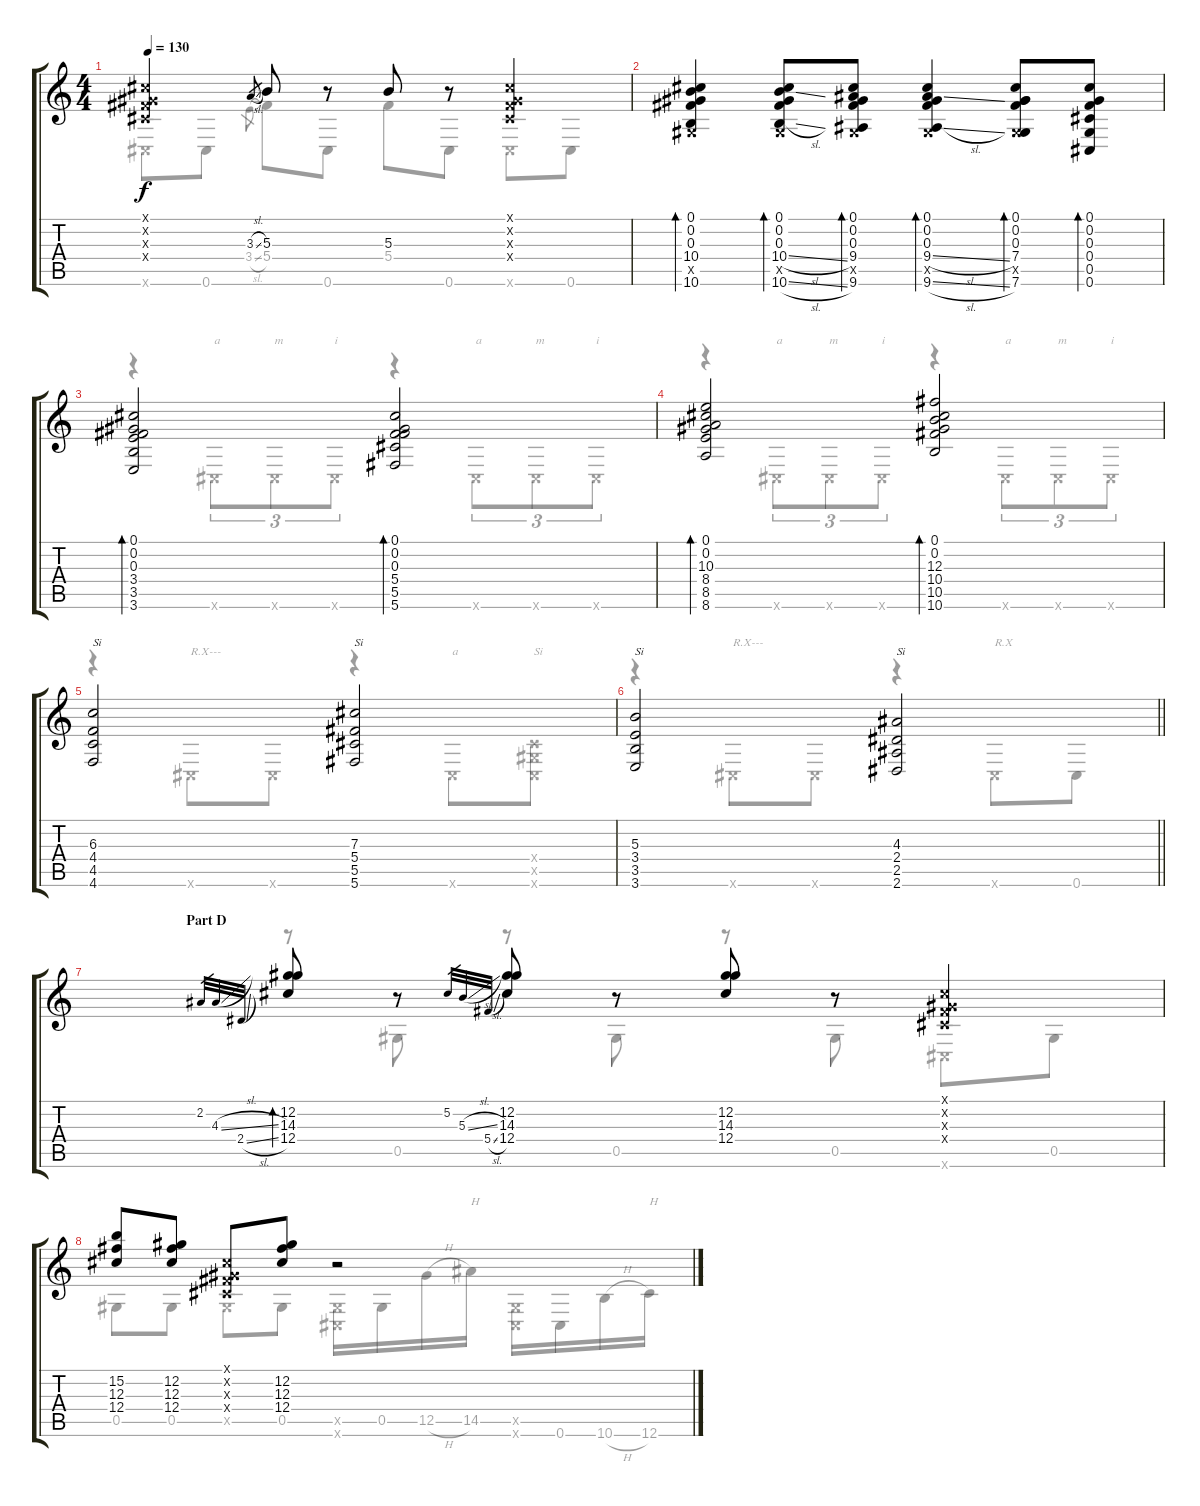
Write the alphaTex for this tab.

\track "" {instrument acousticguitarsteel}
\staff {score tabs}
\tuning (Db4 Ab3 Gb3 Db3 Ab2 Db2) {hide}
\voice
\ts (4 4)
\tempo 130
\clef g2
\ks c
(0.1{x} 0.2{x} 0.3{x} 0.4{x}).4{dy f} 3.3{sl}.8{gr} 5.3.8 r.8 5.3.8 r.8 (0.1{x} 0.2{x} 0.3{x} 0.4{x}).4 |
(0.1 0.2 0.3 10.4 0.5{x} 10.6).4{bd 60} (0.1 0.2 0.3 10.4{sl} 0.5{x} 10.6{sl}).8{bd 60} (0.1 0.2 0.3 9.4 0.5{x} 9.6).8{bd 60} (0.1 0.2 0.3 9.4{sl} 0.5{x} 9.6{sl}).4{bd 60} (0.1 0.2 0.3 7.4 0.5{x} 7.6).8{bd 60} (0.1 0.2 0.3 0.4 0.5 0.6).8{bd 60} |
(0.1 0.2 0.3 3.4 3.5 3.6).2{bd 60} (0.1 0.2 0.3 5.4 5.5 5.6).2{bd 60} |
(0.1 0.2 10.3 8.4 8.5 8.6).2{bd 60} (0.1 0.2 12.3 10.4 10.5 10.6).2{bd 60} |
(6.3 4.4 4.5 4.6).2{txt "Si"} (7.3 5.4 5.5 5.6).2{txt "Si"} |
\barLineRight lightlight
(5.3 3.4 3.5 3.6).2{txt "Si"} (4.3 2.4 2.5 2.6).2{txt "Si"} |
\section ("" "Part D")
2.2.32{gr} 4.3{sl}.32{gr} 2.4{sl}.32{gr} (12.2 14.3 12.4).8{bd 60} r.8 5.2.32{gr} 5.3{sl}.32{gr} 5.4{sl}.32{gr} (12.2 14.3 12.4).8 r.8 (12.2 14.3 12.4).8 r.8 (0.1{x} 0.2{x} 0.3{x} 0.4{x}).4 |
(15.2 12.3 12.4).8 (12.2 12.3 12.4).8 (0.1{x} 0.2{x} 0.3{x} 0.4{x}).8 (12.2 12.3 12.4).8 r.2
\voice
\clef g2
\ottava regular
\simile none
\ks c
0.6{x}.8{dy f} 0.6.8 3.4{sl}.8{gr} 5.4.8 0.6.8 5.4.8 0.6.8 0.6{x}.8 0.6.8 |
|
r.4 0.6{x}.8{tu (3 2) txt "a"} 0.6{x}.8{tu (3 2) txt "m"} 0.6{x}.8{tu (3 2) txt "i"} r.4 0.6{x}.8{tu (3 2) txt "a"} 0.6{x}.8{tu (3 2) txt "m"} 0.6{x}.8{tu (3 2) txt "i"} |
r.4 0.6{x}.8{tu (3 2) txt "a"} 0.6{x}.8{tu (3 2) txt "m"} 0.6{x}.8{tu (3 2) txt "i"} r.4 0.6{x}.8{tu (3 2) txt "a"} 0.6{x}.8{tu (3 2) txt "m"} 0.6{x}.8{tu (3 2) txt "i"} |
r.4 0.6{x}.8{txt "R.X---"} 0.6{x}.8 r.4 0.6{x}.8{txt "a"} (0.4{x} 0.5{x} 0.6{x}).8{txt "Si"} |
\barLineRight lightlight
r.4 0.6{x}.8{txt "R.X---"} 0.6{x}.8 r.4 0.6{x}.8{txt "R.X"} 0.6.8 |
r.8 0.5.8 r.8 0.5.8 r.8 0.5.8 0.6{x}.8 0.5.8 |
0.5.8 0.5.8 0.5{x}.8 0.5.8 (0.5{x} 0.6{x}).16 0.5.16 12.5{h}.16 14.5.16{txt "H"} (0.5{x} 0.6{x}).16 0.6.16 10.6{h}.16 12.6.16{txt "H"}
